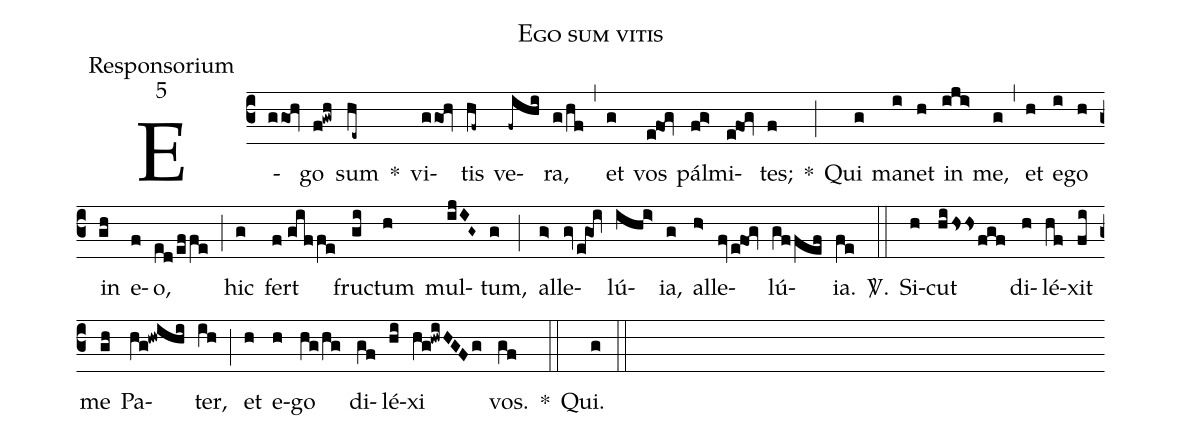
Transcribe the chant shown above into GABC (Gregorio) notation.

name:Ego sum vitis;
office-part:Responsorium;
mode:5;
%%
(c3)E(ggo@hv)go(f!gwh) sum(he~) *() vi(ggo@hv)tis(hf~) ve(-fihi)ra,(g/hf) (,) et(g) vos(e@fo@gv) pál(fg>)mi(e@fo@gv)tes;(f) *(;) Qui(g) ma(i)net(h) in(iji>) me,(g) (,) et(h) e(i)go(h) in(gh) e(f)o,(ed/effe) (;) hic(g) fert(f//gif/fe) fruc(gi)tum(h) mul(ijIG~)tum,(g) (;) al(g>)le(gv/egOi)lú(ihi>)ia,(g) al(h>)le(fv/e@fo@gv)lú(gf/fef)ia.(fe) <sp>V/</sp>.(::) Si(h)cut(hihssfgf) di(h)lé(hf)xit(fi) me(gh) Pa(hg!hwihi)ter,(ih) (;) et(h) e(h)go(hg/hg) di(gf)lé(hi)xi(hg@hwiHGFg) vos.(gf) *(::) Qui.(g) (::)
